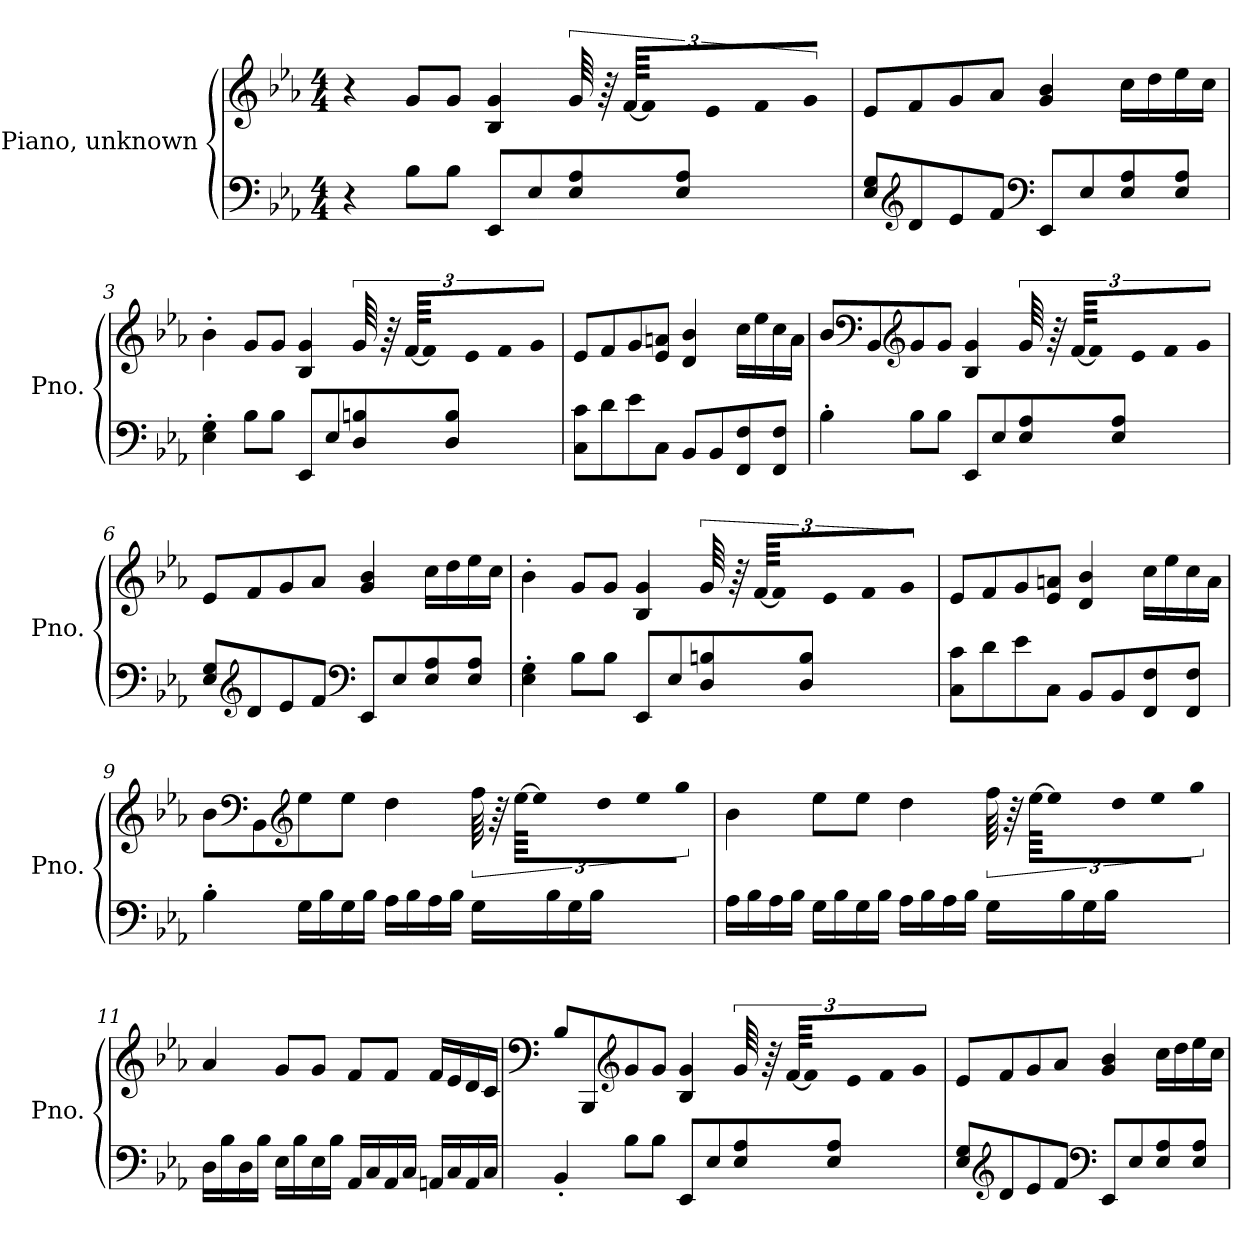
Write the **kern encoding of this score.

**kern	**kern
*part1	*part1
*staff2	*staff1
*I"Piano, unknown	*
*I'Pno.	*
*clefF4	*clefG2
*k[b-e-a-]	*k[b-e-a-]
*M4/4	*M4/4
*MM120	*MM120
=1	=1
4r	4r
8B-\L	8g/L
8B-\J	8g/J
8EE-/L	4B-/ 4g/
8E-/	.
8E-/ 8A-/	96g/
.	96r
.	[96f/KLLL
.	32f/J]
.	16e-/
8E-/ 8A-/J	16f/
.	16g/JJ
=2	=2
8E-/ 8G/L	8e-/L
*clefG2	*
8d/	8f/
8e-/	8g/
8f/J	8a-/J
*clefF4	*
8EE-/L	4g/ 4b-/
8E-/	.
8E-/ 8A-/	16cc\LL
.	16dd\
8E-/ 8A-/J	16ee-\
.	16cc\JJ
=3	=3
4E-\' 4G\'	4b-'\
8B-\L	8g/L
8B-\J	8g/J
8EE-/L	4B-/ 4g/
8E-/	.
8D/ 8Bn/	96g/
.	96r
.	[96f/KLLL
.	32f/J]
.	16e-/
8D/ 8B/J	16f/
.	16g/JJ
!!LO:LB:g=z
=4	=4
8C\ 8c\L	8e-/L
8d\	8f/
8e-\	8g/
8C\J	8e-/ 8an/J
8BB-/L	4d/ 4b-/
8BB-/	.
8FF/ 8F/	16cc\LL
.	16ee-\
8FF/ 8F/J	16cc\
.	16a\JJ
=5	=5
4B-'\	8b-/L
*	*clefF4
.	8BB-/
*	*clefG2
8B-\L	8g/
8B-\J	8g/J
8EE-/L	4B-/ 4g/
8E-/	.
8E-/ 8A-/	96g/
.	96r
.	[96f/KLLL
.	32f/J]
.	16e-/
8E-/ 8A-/J	16f/
.	16g/JJ
=6	=6
8E-/ 8G/L	8e-/L
*clefG2	*
8d/	8f/
8e-/	8g/
8f/J	8a-/J
*clefF4	*
8EE-/L	4g/ 4b-/
8E-/	.
8E-/ 8A-/	16cc\LL
.	16dd\
8E-/ 8A-/J	16ee-\
.	16cc\JJ
!!LO:LB:g=z
=7	=7
4E-\' 4G\'	4b-'\
8B-\L	8g/L
8B-\J	8g/J
8EE-/L	4B-/ 4g/
8E-/	.
8D/ 8Bn/	96g/
.	96r
.	[96f/KLLL
.	32f/J]
.	16e-/
8D/ 8B/J	16f/
.	16g/JJ
=8	=8
8C\ 8c\L	8e-/L
8d\	8f/
8e-\	8g/
8C\J	8e-/ 8an/J
8BB-/L	4d/ 4b-/
8BB-/	.
8FF/ 8F/	16cc\LL
.	16ee-\
8FF/ 8F/J	16cc\
.	16a\JJ
!!LO:LB:g=z
=9	=9
4B-'\	8b-\L
*	*clefF4
.	8BB-\
*	*clefG2
16G\LL	8ee-\
16B-\	.
16G\	8ee-\J
16B-\JJ	.
16A-\LL	4dd\
16B-\	.
16A-\	.
16B-\JJ	.
16G\LL	96ff\
.	96r
.	[96ee-\KLLL
.	32ee-\J]
16B-\	16dd\
16G\	16ee-\
16B-\JJ	16gg\JJ
=10	=10
16A-\LL	4b-\
16B-\	.
16A-\	.
16B-\JJ	.
16G\LL	8ee-\L
16B-\	.
16G\	8ee-\J
16B-\JJ	.
16A-\LL	4dd\
16B-\	.
16A-\	.
16B-\JJ	.
16G\LL	96ff\
.	96r
.	[96ee-\KLLL
.	32ee-\J]
16B-\	16dd\
16G\	16ee-\
16B-\JJ	16gg\JJ
!!LO:LB:g=z
=11	=11
16D\LL	4a-/
16B-\	.
16D\	.
16B-\JJ	.
16E-\LL	8g/L
16B-\	.
16E-\	8g/J
16B-\JJ	.
16AA-/LL	8f/L
16C/	.
16AA-/	8f/J
16C/JJ	.
16AAn/LL	16f/LL
16C/	16e-/
16AA/	16d/
16C/JJ	16c/JJ
=12	=12
*	*clefF4
4BB-'/	8B-/L
.	8BBB-/
*	*clefG2
8B-\L	8g/
8B-\J	8g/J
8EE-/L	4B-/ 4g/
8E-/	.
8E-/ 8A-/	96g/
.	96r
.	[96f/KLLL
.	32f/J]
.	16e-/
8E-/ 8A-/J	16f/
.	16g/JJ
!!LO:LB:g=z
=13	=13
8E-/ 8G/L	8e-/L
*clefG2	*
8d/	8f/
8e-/	8g/
8f/J	8a-/J
*clefF4	*
8EE-/L	4g/ 4b-/
8E-/	.
8E-/ 8A-/	16cc\LL
.	16dd\
8E-/ 8A-/J	16ee-\
.	16cc\JJ
=	=
*-	*-
